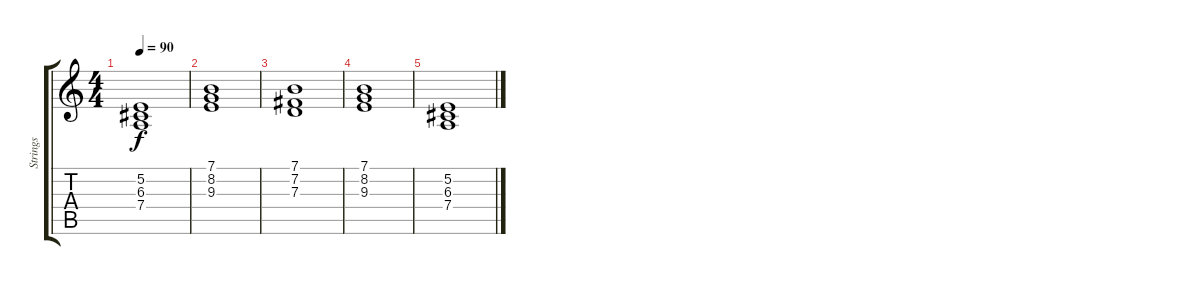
\track ("Strings" "Strings") {instrument stringensemble1}
\staff {score tabs}
\tuning (E4 B3 G3 D3 A2 E2) {hide}
\ts (4 4)
\tempo 90
\clef g2
\ks c
(5.2 6.3 7.4).1{dy f} |
(7.1 8.2 9.3).1 |
(7.1 7.2 7.3).1 |
(7.1 8.2 9.3).1 |
(5.2 6.3 7.4).1
